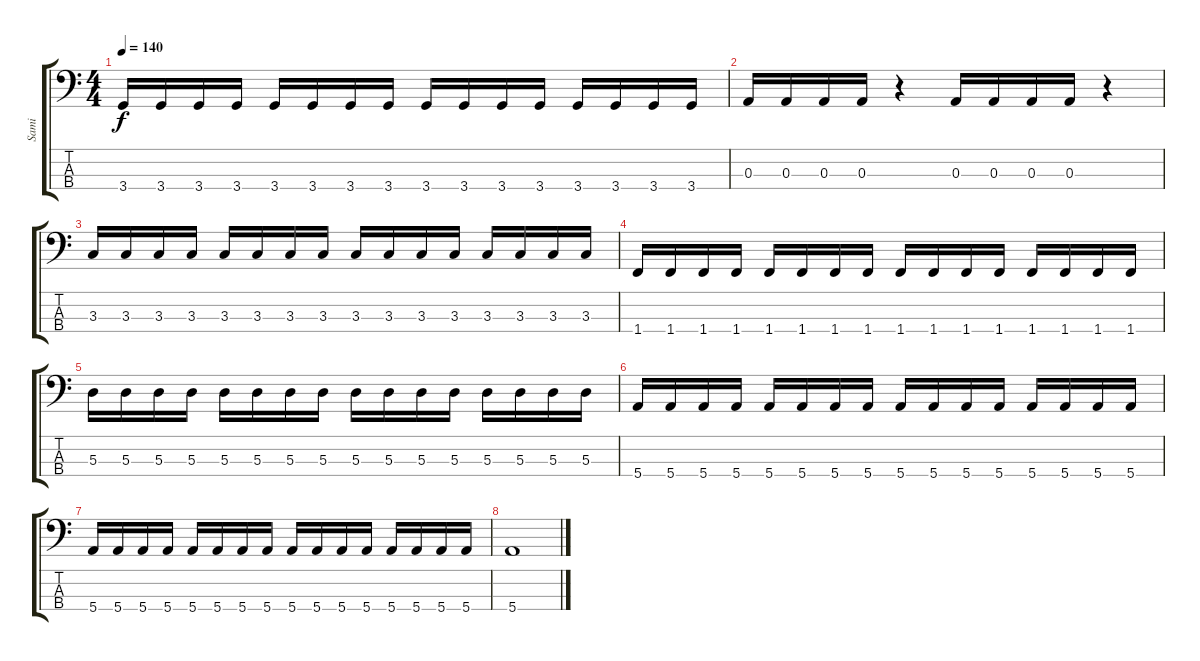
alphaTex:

\track ("Sami" "Sami") {instrument electricbasspick}
\staff {score tabs}
\tuning (G2 D2 A1 E1) {hide}
\ts (4 4)
\tempo 140
\clef f4
\ks c
3.4.16{dy f} 3.4.16 3.4.16 3.4.16 3.4.16 3.4.16 3.4.16 3.4.16 3.4.16 3.4.16 3.4.16 3.4.16 3.4.16 3.4.16 3.4.16 3.4.16 |
0.3.16 0.3.16 0.3.16 0.3.16 r.4 0.3.16 0.3.16 0.3.16 0.3.16 r.4 |
3.3.16 3.3.16 3.3.16 3.3.16 3.3.16 3.3.16 3.3.16 3.3.16 3.3.16 3.3.16 3.3.16 3.3.16 3.3.16 3.3.16 3.3.16 3.3.16 |
1.4.16 1.4.16 1.4.16 1.4.16 1.4.16 1.4.16 1.4.16 1.4.16 1.4.16 1.4.16 1.4.16 1.4.16 1.4.16 1.4.16 1.4.16 1.4.16 |
5.3.16 5.3.16 5.3.16 5.3.16 5.3.16 5.3.16 5.3.16 5.3.16 5.3.16 5.3.16 5.3.16 5.3.16 5.3.16 5.3.16 5.3.16 5.3.16 |
5.4.16 5.4.16 5.4.16 5.4.16 5.4.16 5.4.16 5.4.16 5.4.16 5.4.16 5.4.16 5.4.16 5.4.16 5.4.16 5.4.16 5.4.16 5.4.16 |
5.4.16 5.4.16 5.4.16 5.4.16 5.4.16 5.4.16 5.4.16 5.4.16 5.4.16 5.4.16 5.4.16 5.4.16 5.4.16 5.4.16 5.4.16 5.4.16 |
5.4.1
